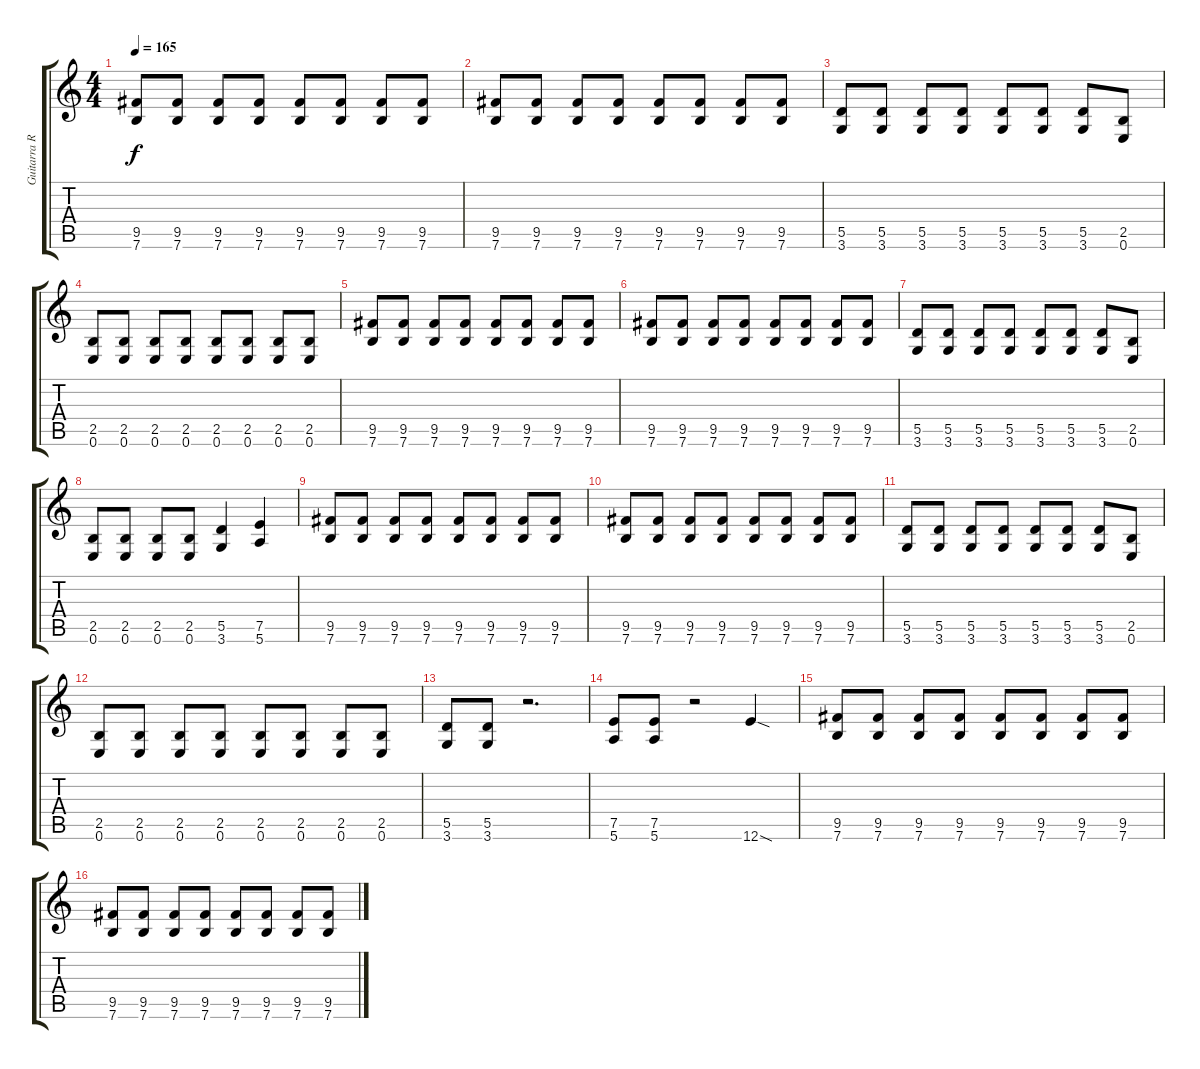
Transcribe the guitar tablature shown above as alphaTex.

\track ("Guitarra Ritmica" "Guitarra R") {instrument distortionguitar}
\staff {score tabs}
\tuning (E4 B3 G3 D3 A2 E2) {hide}
\ts (4 4)
\tempo 165
\clef g2
\ks c
(9.5 7.6).8{dy f} (9.5 7.6).8 (9.5 7.6).8 (9.5 7.6).8 (9.5 7.6).8 (9.5 7.6).8 (9.5 7.6).8 (9.5 7.6).8 |
(9.5 7.6).8 (9.5 7.6).8 (9.5 7.6).8 (9.5 7.6).8 (9.5 7.6).8 (9.5 7.6).8 (9.5 7.6).8 (9.5 7.6).8 |
(5.5 3.6).8 (5.5 3.6).8 (5.5 3.6).8 (5.5 3.6).8 (5.5 3.6).8 (5.5 3.6).8 (5.5 3.6).8 (2.5 0.6).8 |
(2.5 0.6).8 (2.5 0.6).8 (2.5 0.6).8 (2.5 0.6).8 (2.5 0.6).8 (2.5 0.6).8 (2.5 0.6).8 (2.5 0.6).8 |
(9.5 7.6).8 (9.5 7.6).8 (9.5 7.6).8 (9.5 7.6).8 (9.5 7.6).8 (9.5 7.6).8 (9.5 7.6).8 (9.5 7.6).8 |
(9.5 7.6).8 (9.5 7.6).8 (9.5 7.6).8 (9.5 7.6).8 (9.5 7.6).8 (9.5 7.6).8 (9.5 7.6).8 (9.5 7.6).8 |
(5.5 3.6).8 (5.5 3.6).8 (5.5 3.6).8 (5.5 3.6).8 (5.5 3.6).8 (5.5 3.6).8 (5.5 3.6).8 (2.5 0.6).8 |
(2.5 0.6).8 (2.5 0.6).8 (2.5 0.6).8 (2.5 0.6).8 (5.5 3.6).4 (7.5 5.6).4 |
(9.5 7.6).8 (9.5 7.6).8 (9.5 7.6).8 (9.5 7.6).8 (9.5 7.6).8 (9.5 7.6).8 (9.5 7.6).8 (9.5 7.6).8 |
(9.5 7.6).8 (9.5 7.6).8 (9.5 7.6).8 (9.5 7.6).8 (9.5 7.6).8 (9.5 7.6).8 (9.5 7.6).8 (9.5 7.6).8 |
(5.5 3.6).8 (5.5 3.6).8 (5.5 3.6).8 (5.5 3.6).8 (5.5 3.6).8 (5.5 3.6).8 (5.5 3.6).8 (2.5 0.6).8 |
(2.5 0.6).8 (2.5 0.6).8 (2.5 0.6).8 (2.5 0.6).8 (2.5 0.6).8 (2.5 0.6).8 (2.5 0.6).8 (2.5 0.6).8 |
(5.5 3.6).8 (5.5 3.6).8 r.2{d} |
(7.5 5.6).8 (7.5 5.6).8 r.2 12.6{sod}.4 |
(9.5 7.6).8 (9.5 7.6).8 (9.5 7.6).8 (9.5 7.6).8 (9.5 7.6).8 (9.5 7.6).8 (9.5 7.6).8 (9.5 7.6).8 |
(9.5 7.6).8 (9.5 7.6).8 (9.5 7.6).8 (9.5 7.6).8 (9.5 7.6).8 (9.5 7.6).8 (9.5 7.6).8 (9.5 7.6).8
